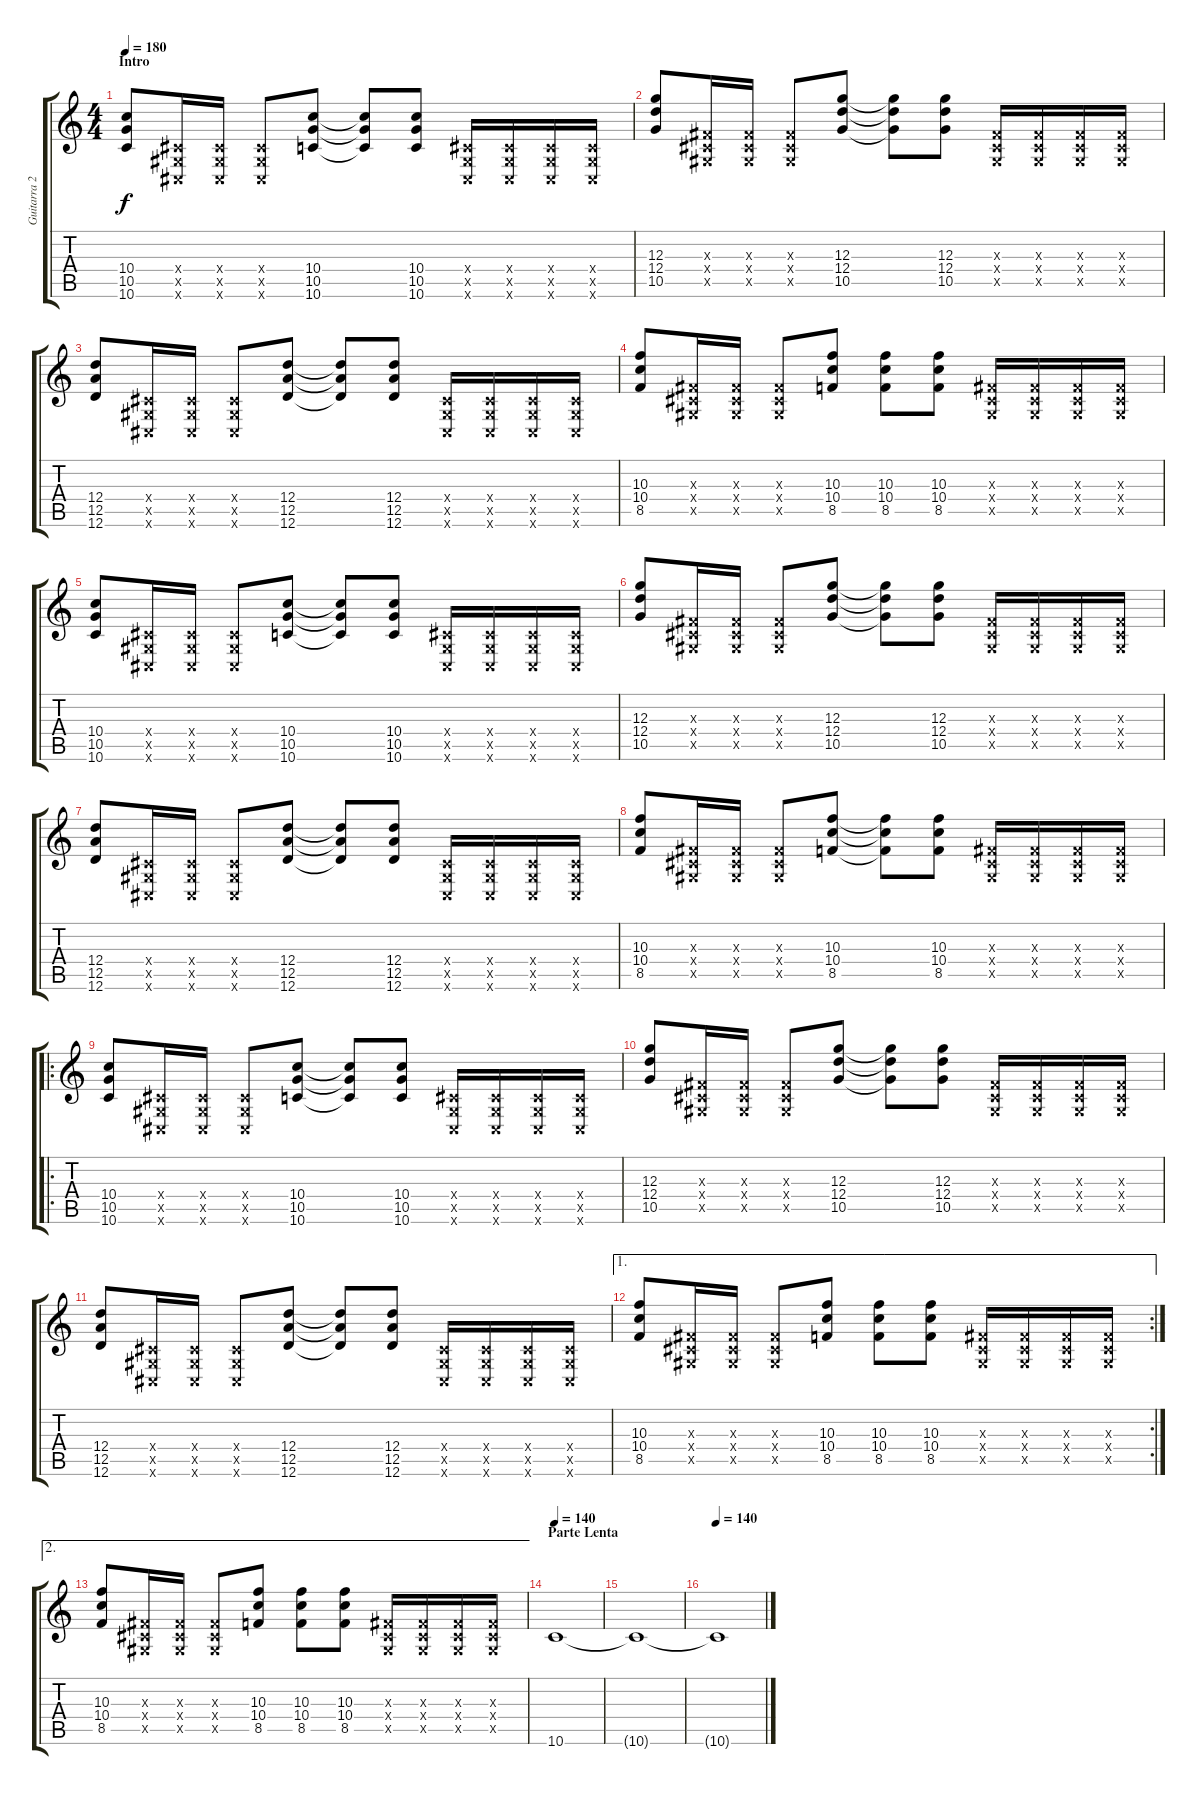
\track ("Guitarra 2" "Guitarra 2") {instrument distortionguitar}
\staff {score tabs}
\tuning (E4 B3 G3 D3 A2 D2) {hide}
\ts (4 4)
\section ("" "Intro")
\tempo 180
\clef g2
\ks c
(10.4 10.5 10.6).8{dy f instrument distortionguitar} (-1.4{x} -1.5{x} -1.6{x}).16 (-1.4{x} -1.5{x} -1.6{x}).16 (-1.4{x} -1.5{x} -1.6{x}).8 (10.4 10.5 10.6).8 (10.4{t} 10.5{t} 10.6{t}).8 (10.4 10.5 10.6).8 (-1.4{x} -1.5{x} -1.6{x}).16 (-1.4{x} -1.5{x} -1.6{x}).16 (-1.4{x} -1.5{x} -1.6{x}).16 (-1.4{x} -1.5{x} -1.6{x}).16 |
(12.3 12.4 10.5).8 (-1.3{x} -1.4{x} -1.5{x}).16 (-1.3{x} -1.4{x} -1.5{x}).16 (-1.3{x} -1.4{x} -1.5{x}).8 (12.3 12.4 10.5).8 (12.3{t} 12.4{t} 10.5{t}).8 (12.3 12.4 10.5).8 (-1.3{x} -1.4{x} -1.5{x}).16 (-1.3{x} -1.4{x} -1.5{x}).16 (-1.3{x} -1.4{x} -1.5{x}).16 (-1.3{x} -1.4{x} -1.5{x}).16 |
(12.4 12.5 12.6).8 (-1.4{x} -1.5{x} -1.6{x}).16 (-1.4{x} -1.5{x} -1.6{x}).16 (-1.4{x} -1.5{x} -1.6{x}).8 (12.4 12.5 12.6).8 (12.4{t} 12.5{t} 12.6{t}).8 (12.4 12.5 12.6).8 (-1.4{x} -1.5{x} -1.6{x}).16 (-1.4{x} -1.5{x} -1.6{x}).16 (-1.4{x} -1.5{x} -1.6{x}).16 (-1.4{x} -1.5{x} -1.6{x}).16 |
(10.3 10.4 8.5).8 (-1.3{x} -1.4{x} -1.5{x}).16 (-1.3{x} -1.4{x} -1.5{x}).16 (-1.3{x} -1.4{x} -1.5{x}).8 (10.3 10.4 8.5).8 (10.3 10.4 8.5).8 (10.3 10.4 8.5).8 (-1.3{x} -1.4{x} -1.5{x}).16 (-1.3{x} -1.4{x} -1.5{x}).16 (-1.3{x} -1.4{x} -1.5{x}).16 (-1.3{x} -1.4{x} -1.5{x}).16 |
(10.4 10.5 10.6).8 (-1.4{x} -1.5{x} -1.6{x}).16 (-1.4{x} -1.5{x} -1.6{x}).16 (-1.4{x} -1.5{x} -1.6{x}).8 (10.4 10.5 10.6).8 (10.4{t} 10.5{t} 10.6{t}).8 (10.4 10.5 10.6).8 (-1.4{x} -1.5{x} -1.6{x}).16 (-1.4{x} -1.5{x} -1.6{x}).16 (-1.4{x} -1.5{x} -1.6{x}).16 (-1.4{x} -1.5{x} -1.6{x}).16 |
(12.3 12.4 10.5).8 (-1.3{x} -1.4{x} -1.5{x}).16 (-1.3{x} -1.4{x} -1.5{x}).16 (-1.3{x} -1.4{x} -1.5{x}).8 (12.3 12.4 10.5).8 (12.3{t} 12.4{t} 10.5{t}).8 (12.3 12.4 10.5).8 (-1.3{x} -1.4{x} -1.5{x}).16 (-1.3{x} -1.4{x} -1.5{x}).16 (-1.3{x} -1.4{x} -1.5{x}).16 (-1.3{x} -1.4{x} -1.5{x}).16 |
(12.4 12.5 12.6).8 (-1.4{x} -1.5{x} -1.6{x}).16 (-1.4{x} -1.5{x} -1.6{x}).16 (-1.4{x} -1.5{x} -1.6{x}).8 (12.4 12.5 12.6).8 (12.4{t} 12.5{t} 12.6{t}).8 (12.4 12.5 12.6).8 (-1.4{x} -1.5{x} -1.6{x}).16 (-1.4{x} -1.5{x} -1.6{x}).16 (-1.4{x} -1.5{x} -1.6{x}).16 (-1.4{x} -1.5{x} -1.6{x}).16 |
(10.3 10.4 8.5).8 (-1.3{x} -1.4{x} -1.5{x}).16 (-1.3{x} -1.4{x} -1.5{x}).16 (-1.3{x} -1.4{x} -1.5{x}).8 (10.3 10.4 8.5).8 (10.3{t} 10.4{t} 8.5{t}).8 (10.3 10.4 8.5).8 (-1.3{x} -1.4{x} -1.5{x}).16 (-1.3{x} -1.4{x} -1.5{x}).16 (-1.3{x} -1.4{x} -1.5{x}).16 (-1.3{x} -1.4{x} -1.5{x}).16 |
\ro
(10.4 10.5 10.6).8 (-1.4{x} -1.5{x} -1.6{x}).16 (-1.4{x} -1.5{x} -1.6{x}).16 (-1.4{x} -1.5{x} -1.6{x}).8 (10.4 10.5 10.6).8 (10.4{t} 10.5{t} 10.6{t}).8 (10.4 10.5 10.6).8 (-1.4{x} -1.5{x} -1.6{x}).16 (-1.4{x} -1.5{x} -1.6{x}).16 (-1.4{x} -1.5{x} -1.6{x}).16 (-1.4{x} -1.5{x} -1.6{x}).16 |
(12.3 12.4 10.5).8 (-1.3{x} -1.4{x} -1.5{x}).16 (-1.3{x} -1.4{x} -1.5{x}).16 (-1.3{x} -1.4{x} -1.5{x}).8 (12.3 12.4 10.5).8 (12.3{t} 12.4{t} 10.5{t}).8 (12.3 12.4 10.5).8 (-1.3{x} -1.4{x} -1.5{x}).16 (-1.3{x} -1.4{x} -1.5{x}).16 (-1.3{x} -1.4{x} -1.5{x}).16 (-1.3{x} -1.4{x} -1.5{x}).16 |
(12.4 12.5 12.6).8 (-1.4{x} -1.5{x} -1.6{x}).16 (-1.4{x} -1.5{x} -1.6{x}).16 (-1.4{x} -1.5{x} -1.6{x}).8 (12.4 12.5 12.6).8 (12.4{t} 12.5{t} 12.6{t}).8 (12.4 12.5 12.6).8 (-1.4{x} -1.5{x} -1.6{x}).16 (-1.4{x} -1.5{x} -1.6{x}).16 (-1.4{x} -1.5{x} -1.6{x}).16 (-1.4{x} -1.5{x} -1.6{x}).16 |
\ae 1
\rc 2
(10.3 10.4 8.5).8 (-1.3{x} -1.4{x} -1.5{x}).16 (-1.3{x} -1.4{x} -1.5{x}).16 (-1.3{x} -1.4{x} -1.5{x}).8 (10.3 10.4 8.5).8 (10.3 10.4 8.5).8 (10.3 10.4 8.5).8 (-1.3{x} -1.4{x} -1.5{x}).16 (-1.3{x} -1.4{x} -1.5{x}).16 (-1.3{x} -1.4{x} -1.5{x}).16 (-1.3{x} -1.4{x} -1.5{x}).16 |
\ae 2
(10.3 10.4 8.5).8 (-1.3{x} -1.4{x} -1.5{x}).16 (-1.3{x} -1.4{x} -1.5{x}).16 (-1.3{x} -1.4{x} -1.5{x}).8 (10.3 10.4 8.5).8 (10.3 10.4 8.5).8 (10.3 10.4 8.5).8 (-1.3{x} -1.4{x} -1.5{x}).16 (-1.3{x} -1.4{x} -1.5{x}).16 (-1.3{x} -1.4{x} -1.5{x}).16 (-1.3{x} -1.4{x} -1.5{x}).16 |
\section ("" "Parte Lenta")
\tempo 140
10.6.1 |
10.6{t}.1 |
\tempo 140
10.6{t}.1
